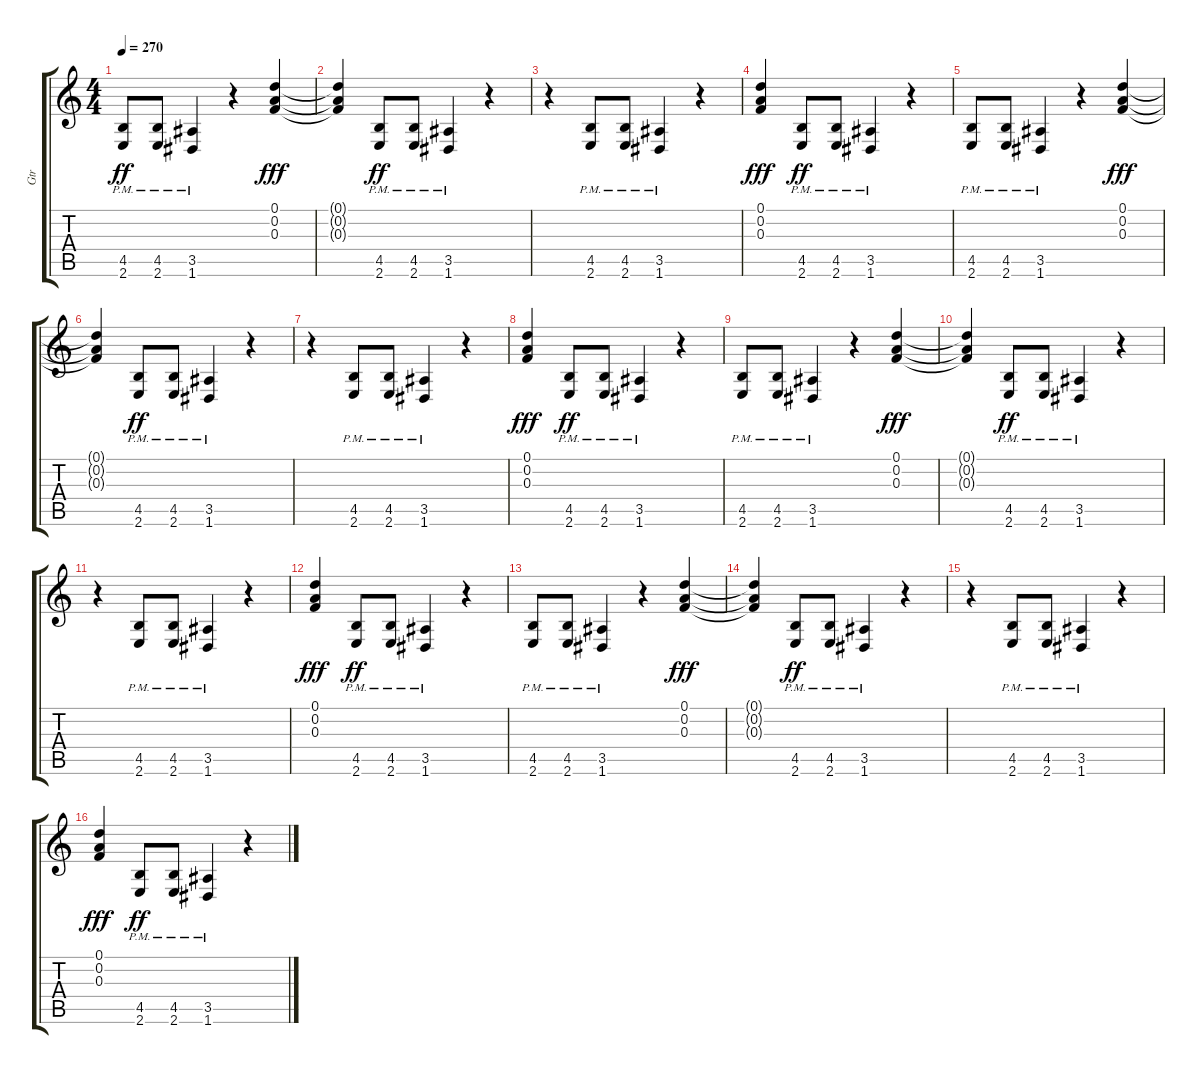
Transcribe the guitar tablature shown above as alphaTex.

\track ("Gtr" "Gtr") {instrument electricguitarclean}
\staff {score tabs}
\tuning (D4 A3 F3 C3 G2 D2) {hide}
\ts (4 4)
\tempo 270
\clef g2
\ks c
(4.5{pm} 2.6{pm}).8{dy ff} (4.5{pm} 2.6{pm}).8 (3.5 1.6{pm}).4 r.4 (0.1 0.2 0.3).4{dy fff} |
(0.1{t} 0.2{t} 0.3{t}).4 (4.5{pm} 2.6{pm}).8{dy ff} (4.5{pm} 2.6{pm}).8 (3.5 1.6{pm}).4 r.4 |
r.4 (4.5{pm} 2.6{pm}).8 (4.5{pm} 2.6{pm}).8 (3.5 1.6{pm}).4 r.4 |
(0.1 0.2 0.3).4{dy fff} (4.5{pm} 2.6{pm}).8{dy ff} (4.5{pm} 2.6{pm}).8 (3.5 1.6{pm}).4 r.4 |
(4.5{pm} 2.6{pm}).8 (4.5{pm} 2.6{pm}).8 (3.5 1.6{pm}).4 r.4 (0.1 0.2 0.3).4{dy fff} |
(0.1{t} 0.2{t} 0.3{t}).4 (4.5{pm} 2.6{pm}).8{dy ff} (4.5{pm} 2.6{pm}).8 (3.5 1.6{pm}).4 r.4 |
r.4 (4.5{pm} 2.6{pm}).8 (4.5{pm} 2.6{pm}).8 (3.5 1.6{pm}).4 r.4 |
(0.1 0.2 0.3).4{dy fff} (4.5{pm} 2.6{pm}).8{dy ff} (4.5{pm} 2.6{pm}).8 (3.5 1.6{pm}).4 r.4 |
(4.5{pm} 2.6{pm}).8 (4.5{pm} 2.6{pm}).8 (3.5 1.6{pm}).4 r.4 (0.1 0.2 0.3).4{dy fff} |
(0.1{t} 0.2{t} 0.3{t}).4 (4.5{pm} 2.6{pm}).8{dy ff} (4.5{pm} 2.6{pm}).8 (3.5 1.6{pm}).4 r.4 |
r.4 (4.5{pm} 2.6{pm}).8 (4.5{pm} 2.6{pm}).8 (3.5 1.6{pm}).4 r.4 |
(0.1 0.2 0.3).4{dy fff} (4.5{pm} 2.6{pm}).8{dy ff} (4.5{pm} 2.6{pm}).8 (3.5 1.6{pm}).4 r.4 |
(4.5{pm} 2.6{pm}).8 (4.5{pm} 2.6{pm}).8 (3.5 1.6{pm}).4 r.4 (0.1 0.2 0.3).4{dy fff} |
(0.1{t} 0.2{t} 0.3{t}).4 (4.5{pm} 2.6{pm}).8{dy ff} (4.5{pm} 2.6{pm}).8 (3.5 1.6{pm}).4 r.4 |
r.4 (4.5{pm} 2.6{pm}).8 (4.5{pm} 2.6{pm}).8 (3.5 1.6{pm}).4 r.4 |
(0.1 0.2 0.3).4{dy fff} (4.5{pm} 2.6{pm}).8{dy ff} (4.5{pm} 2.6{pm}).8 (3.5 1.6{pm}).4 r.4
